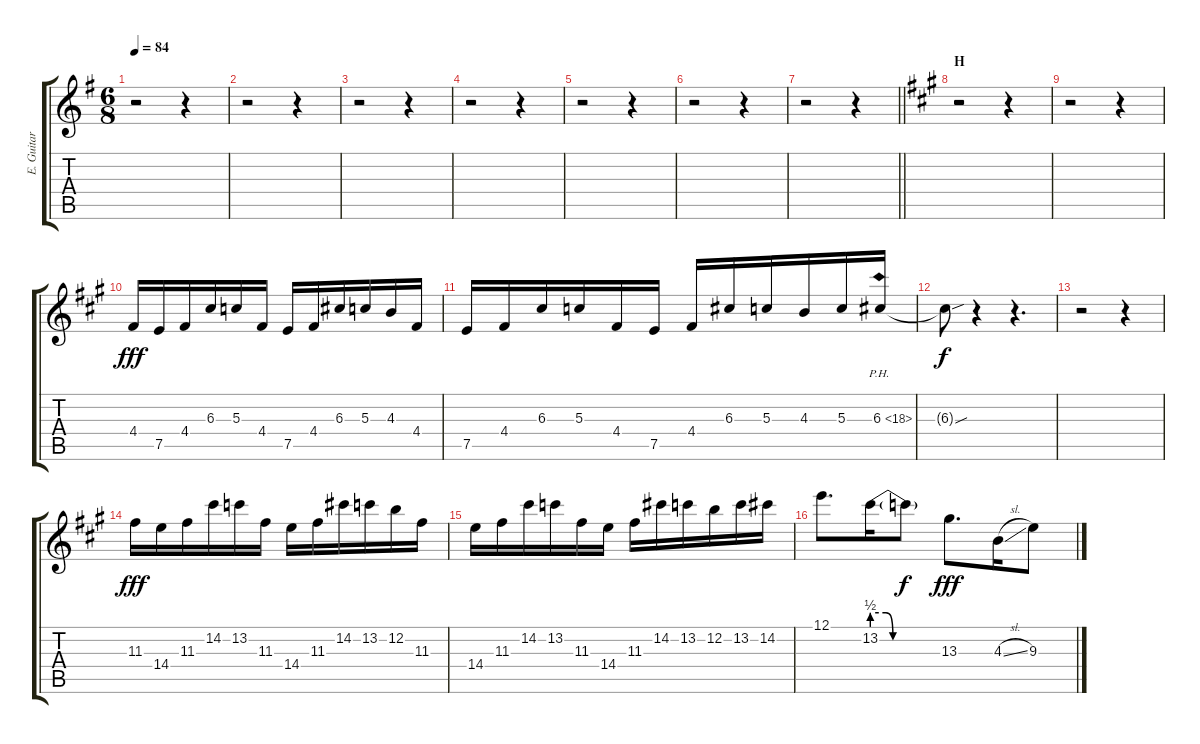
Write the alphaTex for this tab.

\track ("E. Guitar I" "E. Guitar ") {instrument overdrivenguitar}
\staff {score tabs}
\tuning (E4 B3 G3 D3 A2 E2) {hide}
\ts (6 8)
\tempo 84
\clef g2
\ks g
r.2{dy f} r.4 |
r.2 r.4 |
r.2 r.4 |
r.2 r.4 |
r.2 r.4 |
r.2 r.4 |
\barLineRight lightlight
r.2 r.4 |
\section ("" "H")
\ks a
r.2 r.4 |
r.2 r.4 |
4.4.16{dy fff} 7.5.16 4.4.16 6.3.16 5.3.16 4.4.16 7.5.16 4.4.16 6.3.16 5.3.16 4.3.16 4.4.16 |
7.5.16 4.4.16 6.3.16 5.3.16 4.4.16 7.5.16 4.4.16 6.3.16 5.3.16 4.3.16 5.3.16 6.3{ph 12}.16 |
6.3{sou t}.8{dy f} r.4 r.4{d} |
r.2 r.4 |
11.3.16{dy fff} 14.4.16 11.3.16 14.2.16 13.2.16 11.3.16 14.4.16 11.3.16 14.2.16 13.2.16 12.2.16 11.3.16 |
14.4.16 11.3.16 14.2.16 13.2.16 11.3.16 14.4.16 11.3.16 14.2.16 13.2.16 12.2.16 13.2.16 14.2.16 |
12.1.8{d} 13.2{be (custom 0 2 12 2 18 0 30 0 60 0)}.16 13.2{t}.8{dy f} 13.3.8{d dy fff} 4.3{sl}.16 9.3.8
